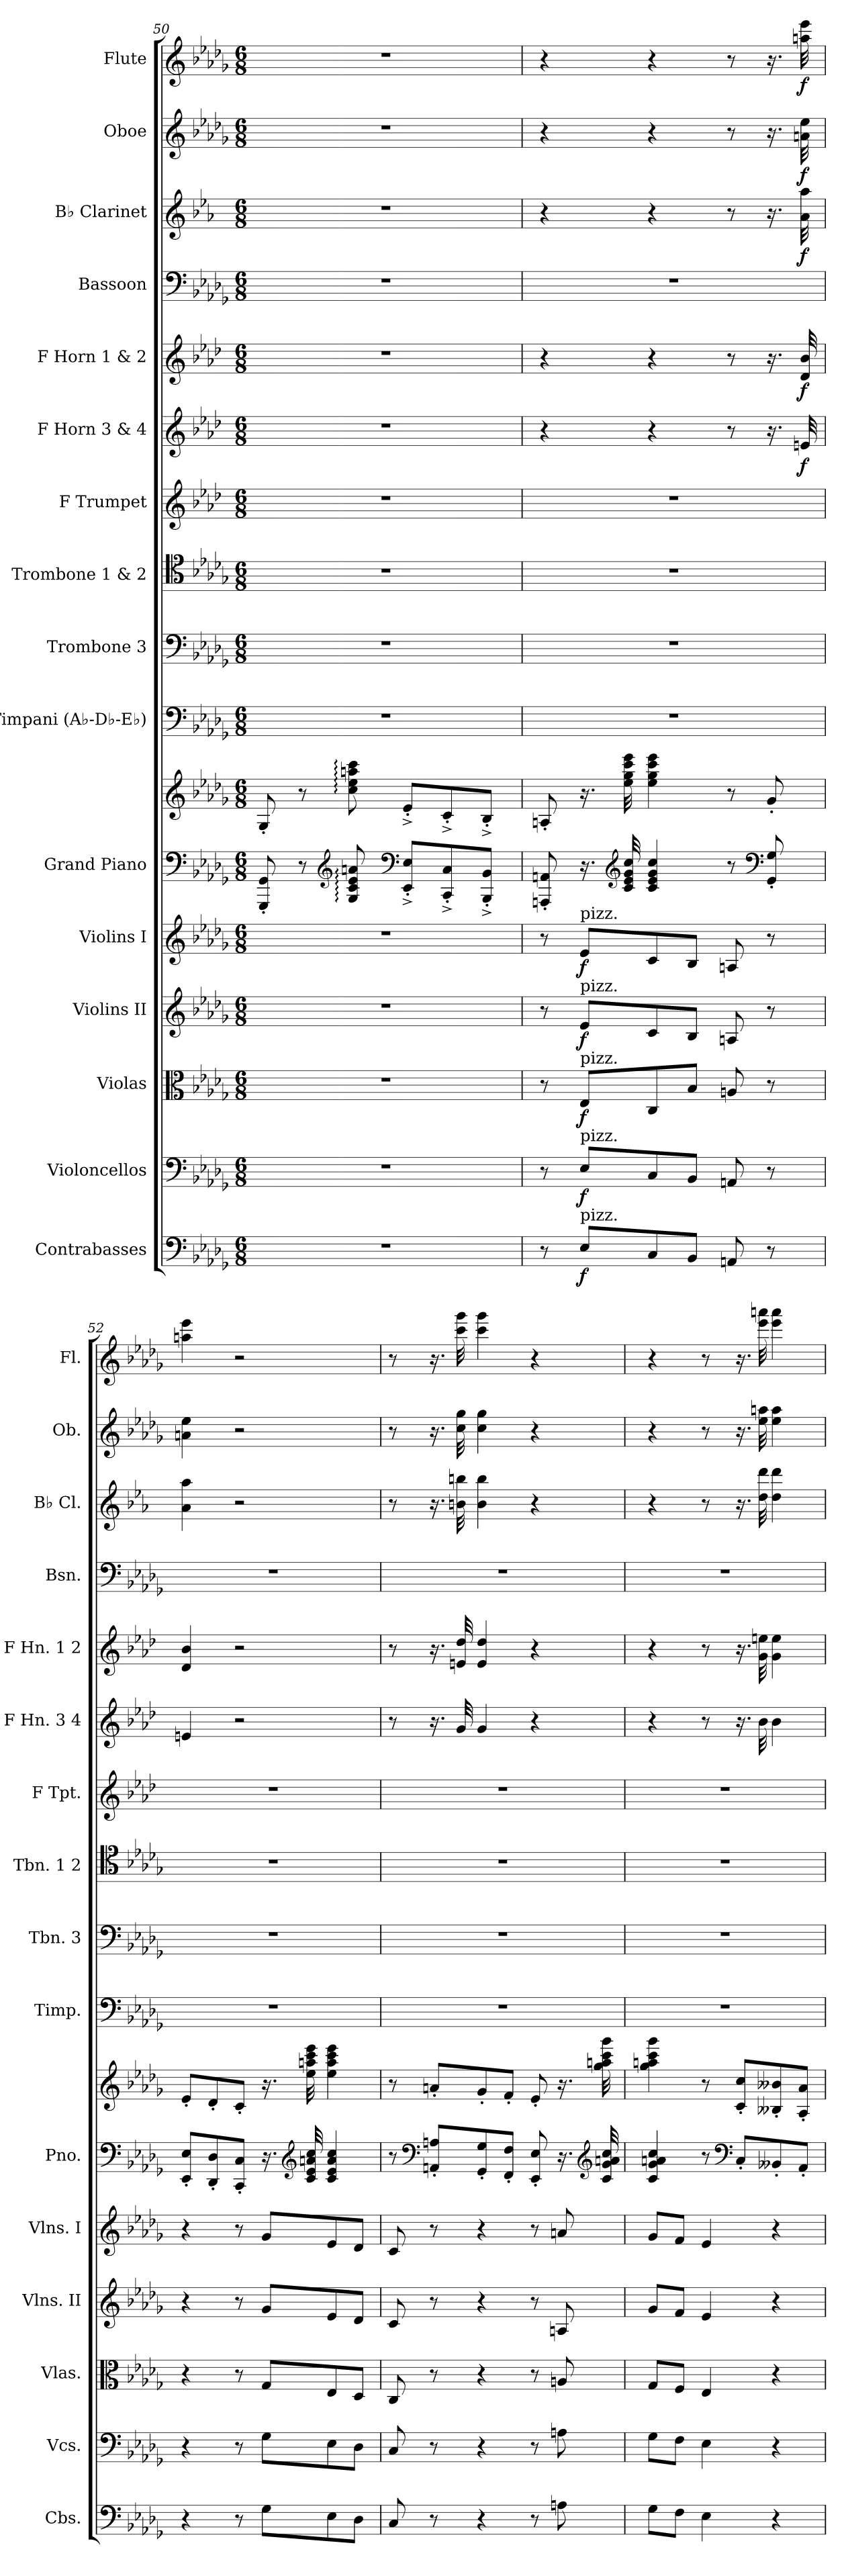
**kern	**dynam	**kern	**dynam	**kern	**dynam	**kern	**dynam	**kern	**dynam	**kern	**kern	**kern	**kern	**kern	**kern	**kern	**dynam	**kern	**dynam	**kern	**kern	**dynam	**kern	**dynam	**kern	**dynam
*part16	*part16	*part15	*part15	*part14	*part14	*part13	*part13	*part12	*part12	*part11	*part11	*part10	*part9	*part8	*part7	*part6	*part6	*part5	*part5	*part4	*part3	*part3	*part2	*part2	*part1	*part1
*staff17	*staff17	*staff16	*staff16	*staff15	*staff15	*staff14	*staff14	*staff13	*staff13	*staff12	*staff11	*staff10	*staff9	*staff8	*staff7	*staff6	*staff6	*staff5	*staff5	*staff4	*staff3	*staff3	*staff2	*staff2	*staff1	*staff1
*I"Contrabasses	*	*I"Violoncellos	*	*I"Violas	*	*I"Violins II	*	*I"Violins I	*	*I"Grand Piano	*	*I"Timpani (A♭-D♭-E♭)	*I"Trombone 3	*I"Trombone 1 &amp; 2	*I"F Trumpet	*I"F Horn 3 &amp; 4	*	*I"F Horn 1 &amp; 2	*	*I"Bassoon	*I"B♭ Clarinet	*	*I"Oboe	*	*I"Flute	*
*I'Cbs.	*	*I'Vcs.	*	*I'Vlas.	*	*I'Vlns. II	*	*I'Vlns. I	*	*I'Pno.	*	*I'Timp.	*I'Tbn. 3	*I'Tbn. 1 2	*I'F Tpt.	*I'F Hn. 3 4	*	*I'F Hn. 1 2	*	*I'Bsn.	*I'B♭ Cl.	*	*I'Ob.	*	*I'Fl.	*
*clefF4	*	*clefF4	*	*clefC3	*	*clefG2	*	*clefG2	*	*clefF4	*clefG2	*clefF4	*clefF4	*clefC4	*clefG2	*clefG2	*	*clefG2	*	*clefF4	*clefG2	*	*clefG2	*	*clefG2	*
*ITrd7c12	*	*	*	*	*	*	*	*	*	*	*	*	*	*	*ITrd-3c-5	*ITrd4c7	*	*ITrd4c7	*	*	*ITrd1c2	*	*	*	*	*
*k[b-e-a-d-g-]	*	*k[b-e-a-d-g-]	*	*k[b-e-a-d-g-]	*	*k[b-e-a-d-g-]	*	*k[b-e-a-d-g-]	*	*k[b-e-a-d-g-]	*k[b-e-a-d-g-]	*k[b-e-a-d-g-]	*k[b-e-a-d-g-]	*k[b-e-a-d-g-]	*k[b-e-a-d-g-]	*k[b-e-a-d-g-]	*	*k[b-e-a-d-g-]	*	*k[b-e-a-d-g-]	*k[b-e-a-d-g-]	*	*k[b-e-a-d-g-]	*	*k[b-e-a-d-g-]	*
*M6/8	*	*M6/8	*	*M6/8	*	*M6/8	*	*M6/8	*	*M6/8	*M6/8	*M6/8	*M6/8	*M6/8	*M6/8	*M6/8	*	*M6/8	*	*M6/8	*M6/8	*	*M6/8	*	*M6/8	*
=50	=50	=50	=50	=50	=50	=50	=50	=50	=50	=50	=50	=50	=50	=50	=50	=50	=50	=50	=50	=50	=50	=50	=50	=50	=50	=50
2.r	.	2.r	.	2.r	.	2.r	.	2.r	.	8GGG-/' 8GG-/'	8G-'/	2.r	2.r	2.r	2.r	2.r	.	2.r	.	2.r	2.r	.	2.r	.	2.r	.
.	.	.	.	.	.	.	.	.	.	8r	8r	.	.	.	.	.	.	.	.	.	.	.	.	.	.	.
*	*	*	*	*	*	*	*	*	*	*clefG2	*	*	*	*	*	*	*	*	*	*	*	*	*	*	*	*
.	.	.	.	.	.	.	.	.	.	8G-/: 8c/: 8e-/: 8an/:	8cc\: 8ee-\: 8aan\: 8ccc\:	.	.	.	.	.	.	.	.	.	.	.	.	.	.	.
*	*	*	*	*	*	*	*	*	*	*clefF4	*	*	*	*	*	*	*	*	*	*	*	*	*	*	*	*
.	.	.	.	.	.	.	.	.	.	8EE-/'^ 8E-/'^L	8e-'^/L	.	.	.	.	.	.	.	.	.	.	.	.	.	.	.
.	.	.	.	.	.	.	.	.	.	8CC/'^ 8C/'^	8c'^/	.	.	.	.	.	.	.	.	.	.	.	.	.	.	.
.	.	.	.	.	.	.	.	.	.	8BBB-/'^ 8BB-/'^J	8B-'^/J	.	.	.	.	.	.	.	.	.	.	.	.	.	.	.
=51	=51	=51	=51	=51	=51	=51	=51	=51	=51	=51	=51	=51	=51	=51	=51	=51	=51	=51	=51	=51	=51	=51	=51	=51	=51	=51
*	*	*	*	*	*	*	*	*	*	*	*	*	*	*	*	*	*	*	*	*	*	*	*	*	*MM86	*
8r	.	8r	.	8r	.	8r	.	8r	.	8AAAn/' 8AAn/'	8An'/	2.r	2.r	2.r	2.r	4r	.	4r	.	2.r	4r	.	4r	.	4r	.
!	!	!	!	!	!	!	!	!LO:TX:a:t=pizz.	!	!	!	!	!	!	!	!	!	!	!	!	!	!	!	!	!	!
!	!	!	!	!	!	!LO:TX:a:t=pizz.	!	!	!	!	!	!	!	!	!	!	!	!	!	!	!	!	!	!	!	!
!	!	!	!	!LO:TX:a:t=pizz.	!	!	!	!	!	!	!	!	!	!	!	!	!	!	!	!	!	!	!	!	!	!
!	!	!LO:TX:a:t=pizz.	!	!	!	!	!	!	!	!	!	!	!	!	!	!	!	!	!	!	!	!	!	!	!	!
!LO:TX:a:t=pizz.	!	!	!	!	!	!	!	!	!	!	!	!	!	!	!	!	!	!	!	!	!	!	!	!	!	!
!	!LO:DY:b	!	!LO:DY:b	!	!LO:DY:b	!	!LO:DY:b	!	!LO:DY:b	!	!	!	!	!	!	!	!	!	!	!	!	!	!	!	!	!
8EE-/L	f	8E-/L	f	8E-/L	f	8e-/L	f	8e-/L	f	16.r	16.r	.	.	.	.	.	.	.	.	.	.	.	.	.	.	.
*	*	*	*	*	*	*	*	*	*	*clefG2	*	*	*	*	*	*	*	*	*	*	*	*	*	*	*	*
.	.	.	.	.	.	.	.	.	.	32c/ 32e-/ 32g-/ 32cc/	32ee-\ 32gg-\ 32ccc\ 32eee-\	.	.	.	.	.	.	.	.	.	.	.	.	.	.	.
8CC/	.	8C/	.	8C/	.	8c/	.	8c/	.	4c/ 4e-/ 4g-/ 4cc/	4ee-\ 4gg-\ 4ccc\ 4eee-\	.	.	.	.	4r	.	4r	.	.	4r	.	4r	.	4r	.
8BBB-/J	.	8BB-/J	.	8B-/J	.	8B-/J	.	8B-/J	.	.	.	.	.	.	.	.	.	.	.	.	.	.	.	.	.	.
8AAAn/	.	8AAn/	.	8An/	.	8An/	.	8An/	.	8r	8r	.	.	.	.	8r	.	8r	.	.	8r	.	8r	.	8r	.
*	*	*	*	*	*	*	*	*	*	*clefF4	*	*	*	*	*	*	*	*	*	*	*	*	*	*	*	*
8r	.	8r	.	8r	.	8r	.	8r	.	8GG-/' 8G-/'	8g-'/	.	.	.	.	16.r	.	16.r	.	.	16.r	.	16.r	.	16.r	.
!	!	!	!	!	!	!	!	!	!	!	!	!	!	!	!	!	!LO:DY:b	!	!LO:DY:b	!	!	!LO:DY:b	!	!LO:DY:b	!	!LO:DY:b
.	.	.	.	.	.	.	.	.	.	.	.	.	.	.	.	32An/	f	32G-/ 32e-/	f	.	32g-\ 32gg-\	f	32an\ 32ee-\	f	32aan\ 32eee-\	f
=52	=52	=52	=52	=52	=52	=52	=52	=52	=52	=52	=52	=52	=52	=52	=52	=52	=52	=52	=52	=52	=52	=52	=52	=52	=52	=52
4r	.	4r	.	4r	.	4r	.	4r	.	8EE-/' 8E-/'L	8e-'/L	2.r	2.r	2.r	2.r	4An/	.	4G-/ 4e-/	.	2.r	4g-\ 4gg-\	.	4an\ 4ee-\	.	4aan\ 4eee-\	.
.	.	.	.	.	.	.	.	.	.	8DD-/' 8D-/'	8d-'/	.	.	.	.	.	.	.	.	.	.	.	.	.	.	.
8r	.	8r	.	8r	.	8r	.	8r	.	8CC/' 8C/'J	8c'/J	.	.	.	.	2r	.	2r	.	.	2r	.	2r	.	2r	.
8GG-\L	.	8G-\L	.	8G-/L	.	8g-/L	.	8g-/L	.	16.r	16.r	.	.	.	.	.	.	.	.	.	.	.	.	.	.	.
*	*	*	*	*	*	*	*	*	*	*clefG2	*	*	*	*	*	*	*	*	*	*	*	*	*	*	*	*
.	.	.	.	.	.	.	.	.	.	32c/ 32e-/ 32an/ 32cc/	32ee-\ 32aan\ 32ccc\ 32eee-\	.	.	.	.	.	.	.	.	.	.	.	.	.	.	.
8EE-\	.	8E-\	.	8E-/	.	8e-/	.	8e-/	.	4c/ 4e-/ 4a/ 4cc/	4ee-\ 4aa\ 4ccc\ 4eee-\	.	.	.	.	.	.	.	.	.	.	.	.	.	.	.
8DD-\J	.	8D-\J	.	8D-/J	.	8d-/J	.	8d-/J	.	.	.	.	.	.	.	.	.	.	.	.	.	.	.	.	.	.
!!LO:PB:g=z
=53	=53	=53	=53	=53	=53	=53	=53	=53	=53	=53	=53	=53	=53	=53	=53	=53	=53	=53	=53	=53	=53	=53	=53	=53	=53	=53
8CC/	.	8C/	.	8C/	.	8c/	.	8c/	.	8r	8r	2.r	2.r	2.r	2.r	8r	.	8r	.	2.r	8r	.	8r	.	8r	.
*	*	*	*	*	*	*	*	*	*	*clefF4	*	*	*	*	*	*	*	*	*	*	*	*	*	*	*	*
8r	.	8r	.	8r	.	8r	.	8r	.	8AAn/' 8An/'L	8an'/L	.	.	.	.	16.r	.	16.r	.	.	16.r	.	16.r	.	16.r	.
.	.	.	.	.	.	.	.	.	.	.	.	.	.	.	.	32c/	.	32An/ 32g-/	.	.	32an\ 32aan\	.	32cc\ 32gg-\	.	32ccc\ 32ggg-\	.
4r	.	4r	.	4r	.	4r	.	4r	.	8GG-/' 8G-/'	8g-'/	.	.	.	.	4c/	.	4A/ 4g-/	.	.	4a\ 4aa\	.	4cc\ 4gg-\	.	4ccc\ 4ggg-\	.
.	.	.	.	.	.	.	.	.	.	8FF/' 8F/'J	8f'/J	.	.	.	.	.	.	.	.	.	.	.	.	.	.	.
8r	.	8r	.	8r	.	8r	.	8r	.	8EE-/' 8E-/'	8e-'/	.	.	.	.	4r	.	4r	.	.	4r	.	4r	.	4r	.
8AAn\	.	8An\	.	8An/	.	8An/	.	8an/	.	16.r	16.r	.	.	.	.	.	.	.	.	.	.	.	.	.	.	.
*	*	*	*	*	*	*	*	*	*	*clefG2	*	*	*	*	*	*	*	*	*	*	*	*	*	*	*	*
.	.	.	.	.	.	.	.	.	.	32c/ 32g-/ 32an/ 32cc/	32gg-\ 32aan\ 32ccc\ 32ggg-\	.	.	.	.	.	.	.	.	.	.	.	.	.	.	.
=54	=54	=54	=54	=54	=54	=54	=54	=54	=54	=54	=54	=54	=54	=54	=54	=54	=54	=54	=54	=54	=54	=54	=54	=54	=54	=54
8GG-\L	.	8G-\L	.	8G-/L	.	8g-/L	.	8g-/L	.	4c/ 4g-/ 4an/ 4cc/	4gg-\ 4aan\ 4ccc\ 4ggg-\	2.r	2.r	2.r	2.r	4r	.	4r	.	2.r	4r	.	4r	.	4r	.
8FF\J	.	8F\J	.	8F/J	.	8f/J	.	8f/J	.	.	.	.	.	.	.	.	.	.	.	.	.	.	.	.	.	.
4EE-\	.	4E-\	.	4E-/	.	4e-/	.	4e-/	.	8r	8r	.	.	.	.	8r	.	8r	.	.	8r	.	8r	.	8r	.
*	*	*	*	*	*	*	*	*	*	*clefF4	*	*	*	*	*	*	*	*	*	*	*	*	*	*	*	*
.	.	.	.	.	.	.	.	.	.	8C'/L	8c/' 8cc/'L	.	.	.	.	16.r	.	16.r	.	.	16.r	.	16.r	.	16.r	.
.	.	.	.	.	.	.	.	.	.	.	.	.	.	.	.	32e-\	.	32c\ 32an\	.	.	32cc\ 32ccc\	.	32ee-\ 32aan\	.	32eee-\ 32aaan\	.
4r	.	4r	.	4r	.	4r	.	4r	.	8BB--X'/	8B--X/' 8b--X/'	.	.	.	.	4e-\	.	4c\ 4a\	.	.	4cc\ 4ccc\	.	4ee-\ 4aa\	.	4eee-\ 4aaa\	.
.	.	.	.	.	.	.	.	.	.	8AA-'/J	8A-/' 8a-/'J	.	.	.	.	.	.	.	.	.	.	.	.	.	.	.
=	=	=	=	=	=	=	=	=	=	=	=	=	=	=	=	=	=	=	=	=	=	=	=	=	=	=
*-	*-	*-	*-	*-	*-	*-	*-	*-	*-	*-	*-	*-	*-	*-	*-	*-	*-	*-	*-	*-	*-	*-	*-	*-	*-	*-
